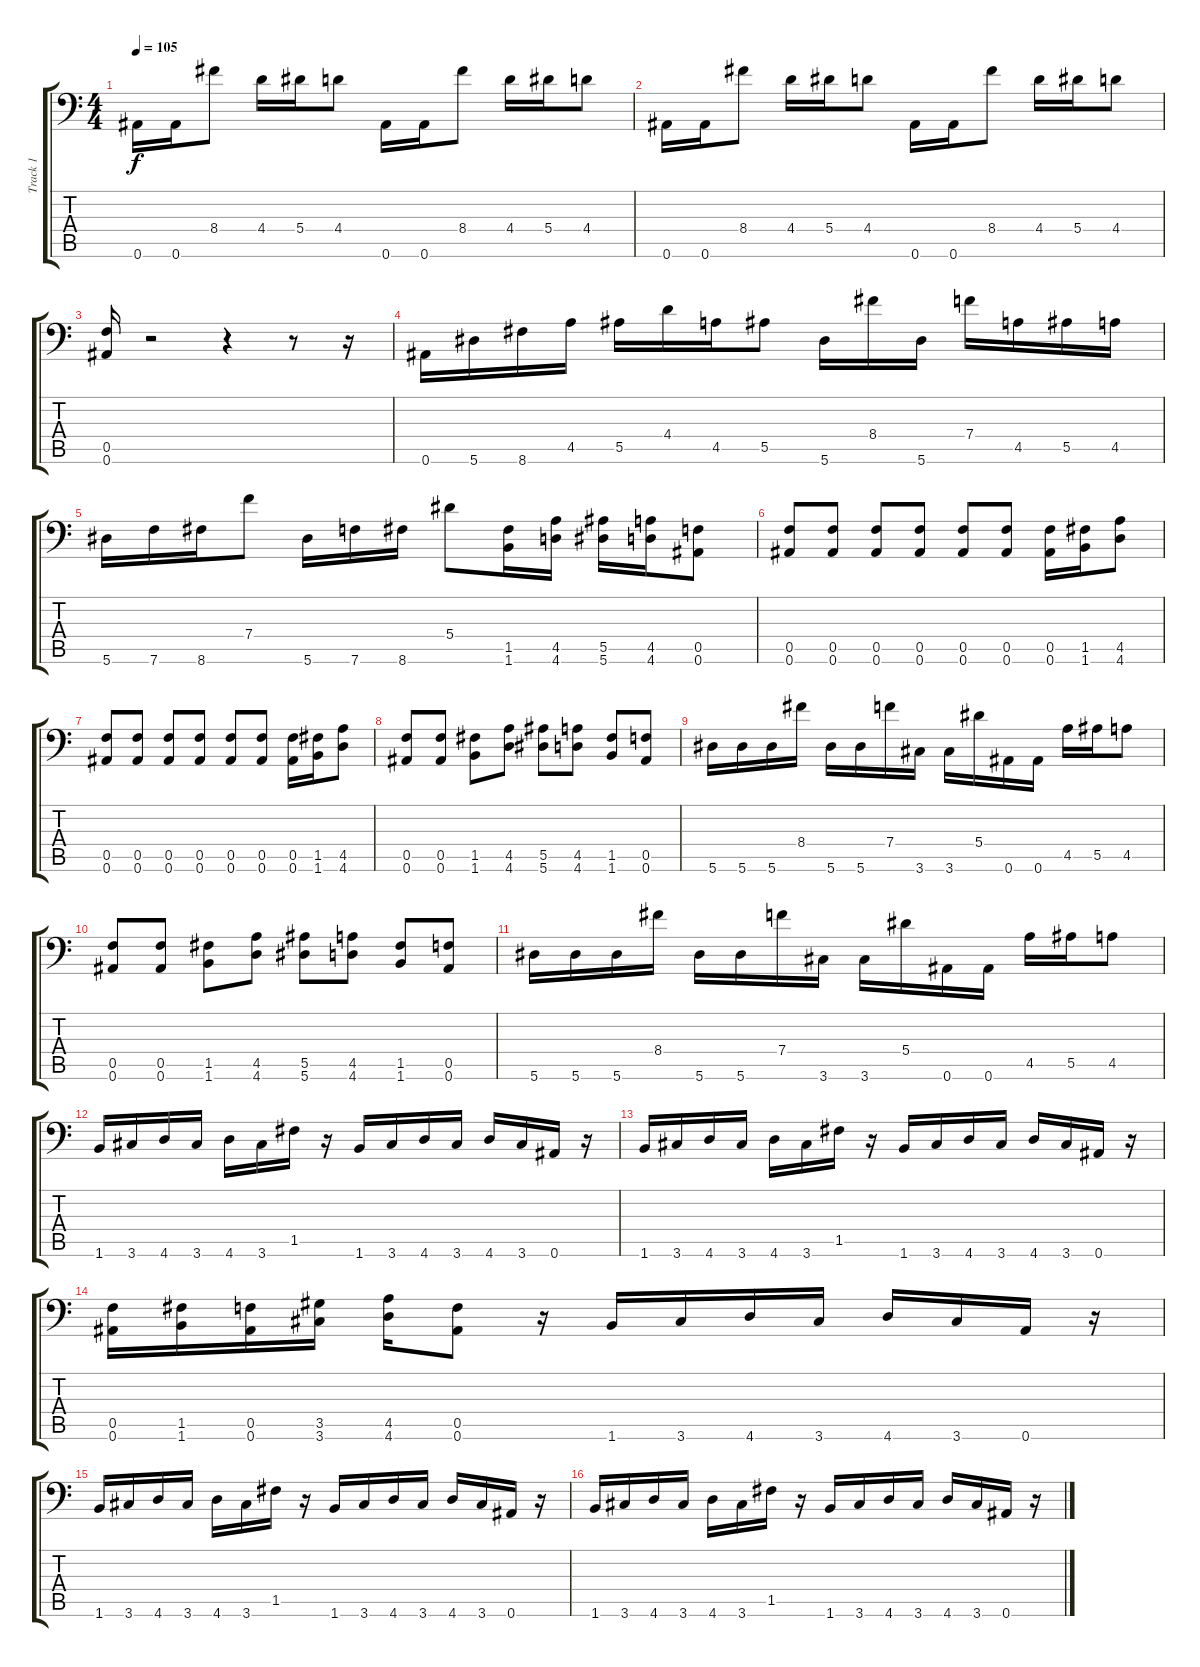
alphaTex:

\track ("Track 1" "Track 1") {instrument overdrivenguitar}
\staff {score tabs}
\tuning (C4 G3 Eb3 Bb2 F2 Bb1) {hide}
\ts (4 4)
\tempo 105
\clef f4
\ks c
0.6.16{dy f} 0.6.16 8.4.8 4.4.16 5.4.16 4.4.8 0.6.16 0.6.16 8.4.8 4.4.16 5.4.16 4.4.8 |
0.6.16 0.6.16 8.4.8 4.4.16 5.4.16 4.4.8 0.6.16 0.6.16 8.4.8 4.4.16 5.4.16 4.4.8 |
(0.5 0.6).16 r.2 r.4 r.8 r.16 |
0.6.16 5.6.16 8.6.16 4.5.16 5.5.16 4.4.16 4.5.16 5.5.8 5.6.16 8.4.16 5.6.16 7.4.16 4.5.16 5.5.16 4.5.16 |
5.6.16 7.6.16 8.6.16 7.4.8 5.6.16 7.6.16 8.6.16 5.4.8 (1.5 1.6).16 (4.5 4.6).16 (5.5 5.6).16 (4.5 4.6).16 (0.5 0.6).8 |
(0.5 0.6).8 (0.5 0.6).8 (0.5 0.6).8 (0.5 0.6).8 (0.5 0.6).8 (0.5 0.6).8 (0.5 0.6).16 (1.5 1.6).16 (4.5 4.6).8 |
(0.5 0.6).8 (0.5 0.6).8 (0.5 0.6).8 (0.5 0.6).8 (0.5 0.6).8 (0.5 0.6).8 (0.5 0.6).16 (1.5 1.6).16 (4.5 4.6).8 |
(0.5 0.6).8 (0.5 0.6).8 (1.5 1.6).8 (4.5 4.6).8 (5.5 5.6).8 (4.5 4.6).8 (1.5 1.6).8 (0.5 0.6).8 |
5.6.16 5.6.16 5.6.16 8.4.16 5.6.16 5.6.16 7.4.16 3.6.16 3.6.16 5.4.16 0.6.16 0.6.16 4.5.16 5.5.16 4.5.8 |
(0.5 0.6).8 (0.5 0.6).8 (1.5 1.6).8 (4.5 4.6).8 (5.5 5.6).8 (4.5 4.6).8 (1.5 1.6).8 (0.5 0.6).8 |
5.6.16 5.6.16 5.6.16 8.4.16 5.6.16 5.6.16 7.4.16 3.6.16 3.6.16 5.4.16 0.6.16 0.6.16 4.5.16 5.5.16 4.5.8 |
1.6.16 3.6.16 4.6.16 3.6.16 4.6.16 3.6.16 1.5.16 r.16 1.6.16 3.6.16 4.6.16 3.6.16 4.6.16 3.6.16 0.6.16 r.16 |
1.6.16 3.6.16 4.6.16 3.6.16 4.6.16 3.6.16 1.5.16 r.16 1.6.16 3.6.16 4.6.16 3.6.16 4.6.16 3.6.16 0.6.16 r.16 |
(0.5 0.6).16 (1.5 1.6).16 (0.5 0.6).16 (3.5 3.6).16 (4.5 4.6).16 (0.5 0.6).8 r.16 1.6.16 3.6.16 4.6.16 3.6.16 4.6.16 3.6.16 0.6.16 r.16 |
1.6.16 3.6.16 4.6.16 3.6.16 4.6.16 3.6.16 1.5.16 r.16 1.6.16 3.6.16 4.6.16 3.6.16 4.6.16 3.6.16 0.6.16 r.16 |
1.6.16 3.6.16 4.6.16 3.6.16 4.6.16 3.6.16 1.5.16 r.16 1.6.16 3.6.16 4.6.16 3.6.16 4.6.16 3.6.16 0.6.16 r.16
